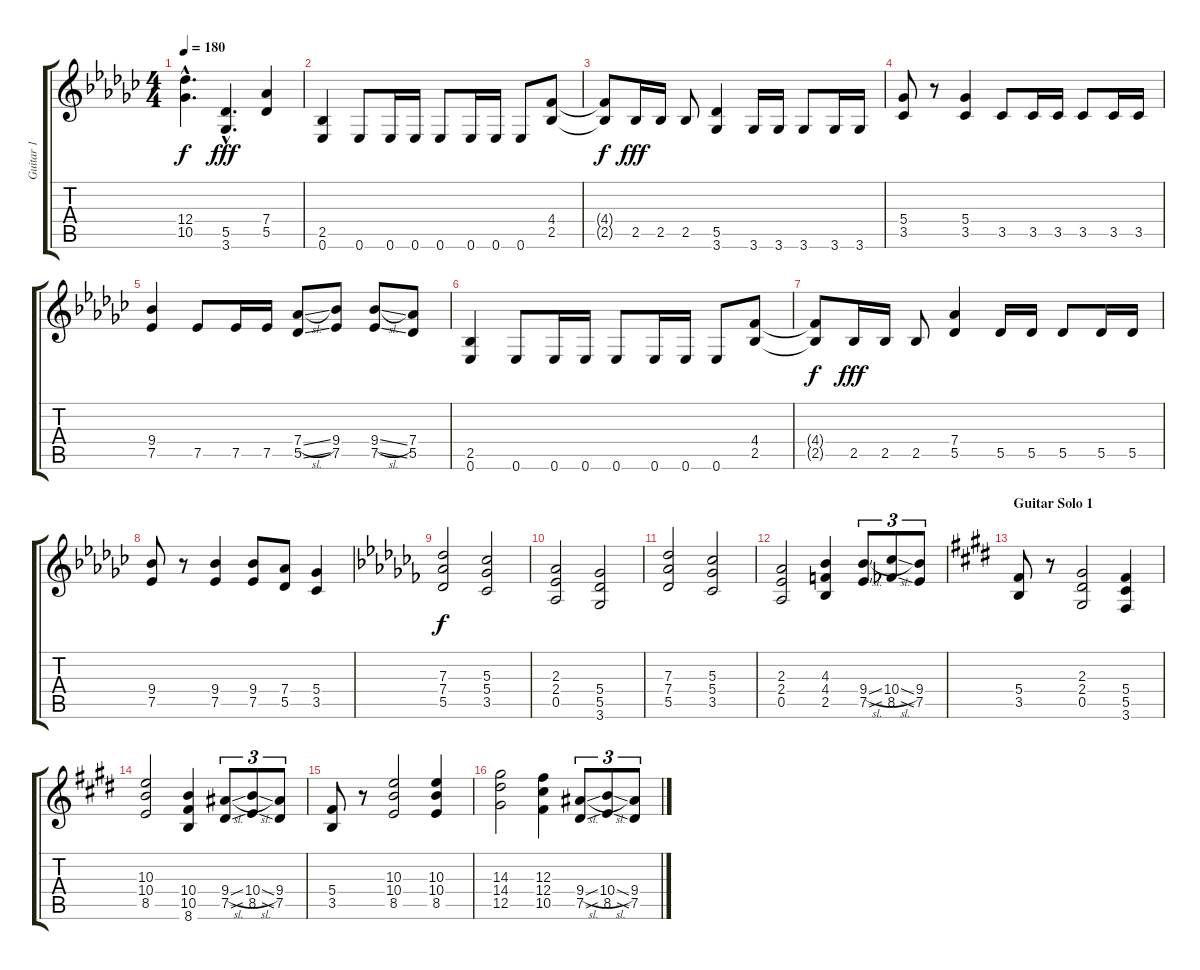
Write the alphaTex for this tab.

\track ("Guitar 1" "Guitar 1") {instrument distortionguitar}
\staff {score tabs}
\tuning (Eb4 Bb3 Gb3 Db3 Ab2 Eb2) {hide}
\ts (4 4)
\tempo 180
\clef g2
\ks ebminor
(12.4{hac t} 10.5{hac t}).4{d dy f} (5.5{hac} 3.6{hac}).4{d dy fff} (7.4 5.5).4 |
(2.5 0.6).4 0.6.8 0.6.16 0.6.16 0.6.8 0.6.16 0.6.16 0.6.8 (4.4 2.5).8 |
(4.4{t} 2.5{t}).8{dy f} 2.5.16{dy fff} 2.5.16 2.5.8 (5.5 3.6).4 3.6.16 3.6.16 3.6.8 3.6.16 3.6.16 |
(5.4 3.5).8 r.8 (5.4 3.5).4 3.5.8 3.5.16 3.5.16 3.5.8 3.5.16 3.5.16 |
(9.4 7.5).4 7.5.8 7.5.16 7.5.16 (7.4{sl} 5.5{ss}).8 (9.4 7.5).8 (9.4{sl} 7.5{ss}).8 (7.4 5.5).8 |
(2.5 0.6).4 0.6.8 0.6.16 0.6.16 0.6.8 0.6.16 0.6.16 0.6.8 (4.4 2.5).8 |
(4.4{t} 2.5{t}).8{dy f} 2.5.16{dy fff} 2.5.16 2.5.8 (7.4 5.5).4 5.5.16 5.5.16 5.5.8 5.5.16 5.5.16 |
(9.4 7.5).8 r.8 (9.4 7.5).4 (9.4 7.5).8 (7.4 5.5).8 (5.4 3.5).4 |
\ks abminor
(7.3 7.4 5.5).2{dy f} (5.3 5.4 3.5).2 |
(2.3 2.4 0.5).2 (5.4 5.5 3.6).2 |
(7.3 7.4 5.5).2 (5.3 5.4 3.5).2 |
(2.3 2.4 0.5).2 (4.3 4.4 2.5).4 (9.4{sl} 7.5{ss}).8{tu (3 2)} (10.4{sl} 8.5{ss}).8{tu (3 2)} (9.4 7.5).8{tu (3 2)} |
\section ("" "Guitar Solo 1")
\ks c#minor
(5.4 3.5).8 r.8 (2.3 2.4 0.5).2 (5.4 5.5 3.6).4 |
(10.3 10.4 8.5).2 (10.4 10.5 8.6).4 (9.4{sl} 7.5{ss}).8{tu (3 2)} (10.4{sl} 8.5{ss}).8{tu (3 2)} (9.4 7.5).8{tu (3 2)} |
(5.4 3.5).8 r.8 (10.3 10.4 8.5).2 (10.3 10.4 8.5).4 |
(14.3 14.4 12.5).2 (12.3 12.4 10.5).4 (9.4{sl} 7.5{ss}).8{tu (3 2)} (10.4{sl} 8.5{ss}).8{tu (3 2)} (9.4 7.5).8{tu (3 2)}
